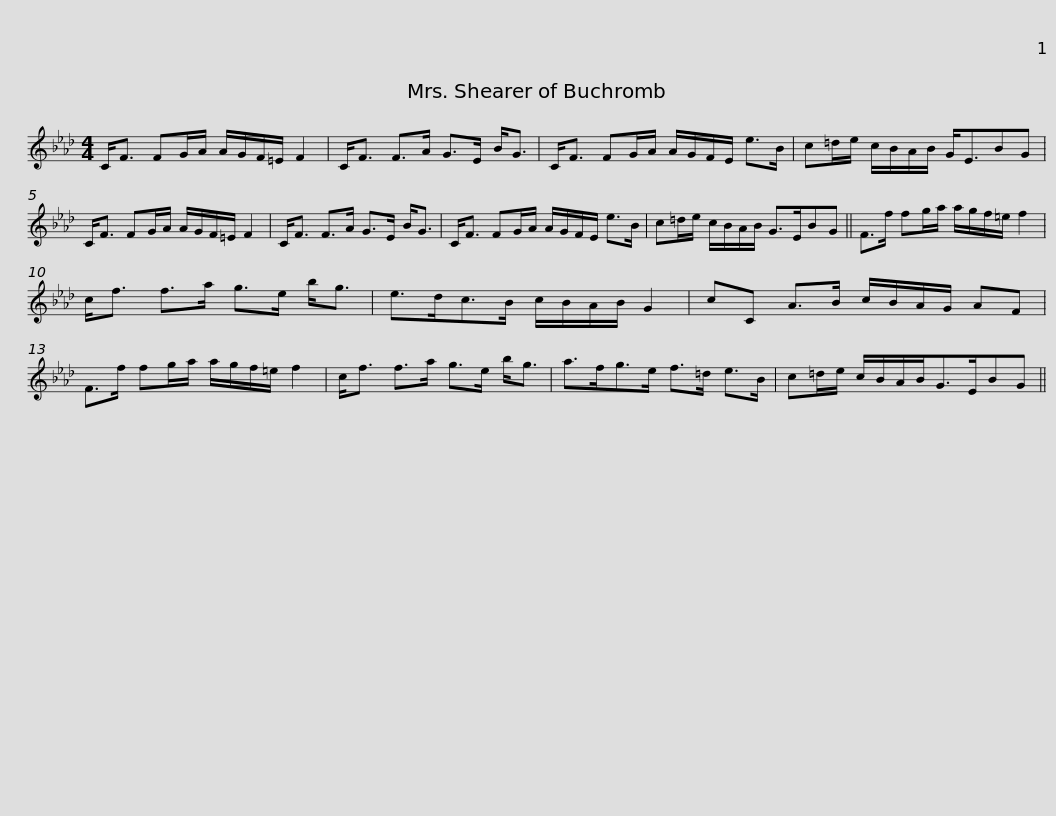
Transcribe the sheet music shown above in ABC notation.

X:1
L:1/8
M:4/4
I:linebreak $
K:Fmin
V:1 treble
V:1
 C<F FG/A/ A/G/F/=E/ F2 | C<F F>A G>E B<G | C<F FG/A/ A/G/F/E/ e>B | c=d/e/ c/B/A/B/ G<EBG |$ C<F FG/A/ A/G/F/=E/ F2 | %5
 C<F F>A G>E B<G | C<F FG/A/ A/G/F/E/ e>B | c=d/e/ c/B/A/B/ G>EBG ||$ F>f fg/a/ a/g/f/=e/ f2 | c<f f>a g>e b<g | %10
 e>dc>B c/B/A/B/ G2 | cC A>B c/B/A/G/ AF |$ F>f fg/a/ a/g/f/=e/ f2 | c<f f>a g>e b<g | a>fg>e f>=d e>B | %15
 c=d/e/ c/B/A/B<GE/BG || %16
